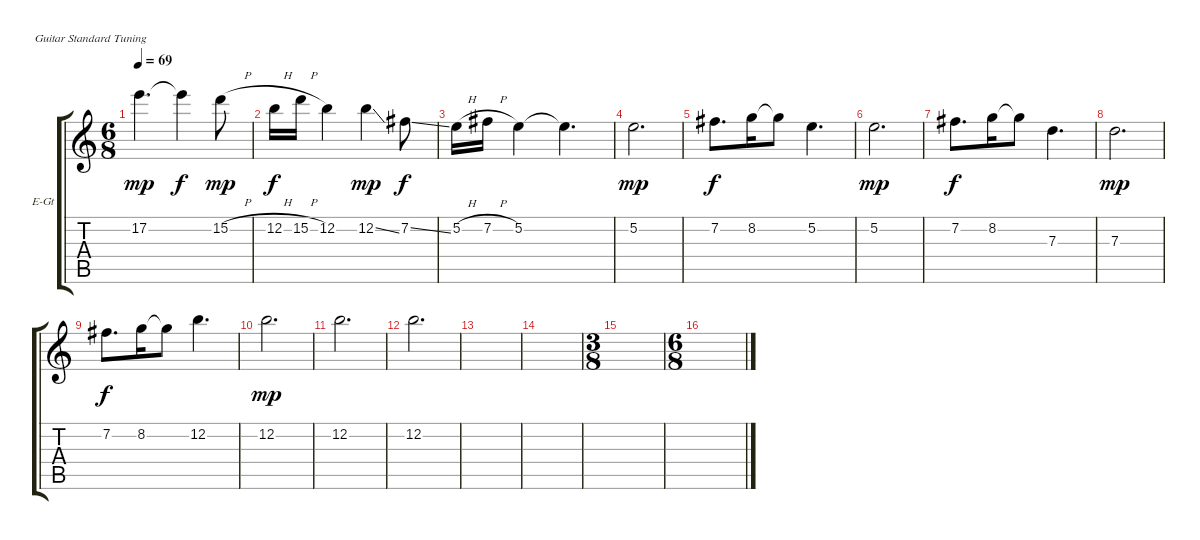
\defaultSystemsLayout 4
\bracketExtendMode groupsimilarinstruments
\firstSystemTrackNameOrientation horizontal
\otherSystemsTrackNameOrientation horizontal
\track ("Соло-Гитара" "E-Gt") {instrument electricguitarclean}
\staff {score tabs}
\tuning (E4 B3 G3 D3 A2 E2)
\ts (6 8)
\tempo 69
\clef g2
\ks c
17.2.4{d dy mp} 17.2{t}.4{dy f} 15.2{h}.8{dy mp} |
12.2{h}.16{dy f} 15.2{h}.16 12.2.4 12.2{ss}.4{dy mp} 7.2{ss}.8{dy f} |
5.2{h}.16 7.2{h}.16 5.2.4 5.2{t}.4{d} |
5.2.2{d dy mp} |
7.2.8{d dy f} 8.2.16 8.2{t}.8 5.2.4{d} |
5.2.2{d dy mp} |
7.2.8{d dy f} 8.2.16 8.2{t}.8 7.3.4{d} |
7.3.2{d dy mp} |
7.2.8{d dy f} 8.2.16 8.2{t}.8 12.2.4{d} |
12.2.2{d dy mp} |
12.2.2{d} |
12.2.2{d} |
|
|
\ts (3 8)
|
\ts (6 8)
